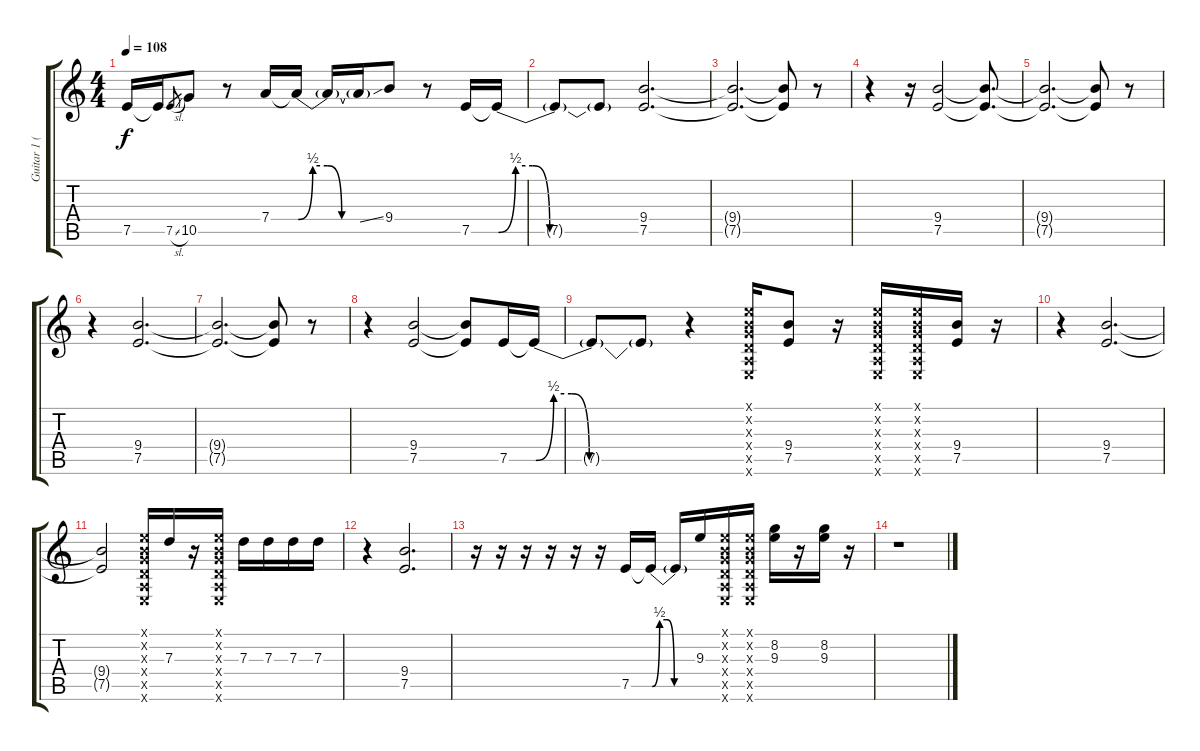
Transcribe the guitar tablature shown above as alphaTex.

\track ("Guitar 1 (Josh Klinghoffer)" "Guitar 1 (") {instrument overdrivenguitar}
\staff {score tabs}
\tuning (E4 B3 G3 D3 A2 E2) {hide}
\ts (4 4)
\tempo 108
\clef g2
\ks c
7.5{t}.16{dy f} 7.5{be (hold 0 0 60 0) t}.16 7.5{sl}.8{gr} 10.5.8 r.8 7.4.16 7.4{be (custom 0 0 10 2 20 2 30 0 60 0) t}.16 7.4{t}.16 7.4{ss t}.16 9.4.8 r.8 7.5.16 7.5{be (custom 0 0 10 2 20 2 30 0 60 0) t}.16 |
7.5{t}.8 7.5{be (hold 0 0 60 0) t}.8 (9.4 7.5).2{d} |
(9.4{t} 7.5{t}).2{d} (9.4{t} 7.5{t}).8 r.8 |
r.4 r.16 (9.4 7.5).2 (9.4{t} 7.5{t}).8{d} |
(9.4{t} 7.5{t}).2{d} (9.4{t} 7.5{t}).8 r.8 |
r.4 (9.4 7.5).2{d} |
(9.4{t} 7.5{t}).2{d} (9.4{t} 7.5{t}).8 r.8 |
r.4 (9.4 7.5).2 (9.4{t} 7.5{t}).8 7.5.16 7.5{be (custom 0 0 10 2 20 2 30 0 60 0) t}.16 |
7.5{t}.8 7.5{be (hold 0 0 60 0) t}.8 r.4 (0.1{x} 0.2{x} 0.3{x} 0.4{x} 0.5{x} 0.6{x}).16 (9.4 7.5).8 r.16 (0.1{x} 0.2{x} 0.3{x} 0.4{x} 0.5{x} 0.6{x}).16 (0.1{x} 0.2{x} 0.3{x} 0.4{x} 0.5{x} 0.6{x}).16 (9.4 7.5).16 r.16 |
r.4 (9.4 7.5).2{d} |
(9.4{t} 7.5{t}).2 (0.1{x} 0.2{x} 0.3{x} 0.4{x} 0.5{x} 0.6{x}).16 7.3.16 r.16 (0.1{x} 0.2{x} 0.3{x} 0.4{x} 0.5{x} 0.6{x}).16 7.3.16 7.3.16 7.3.16 7.3.16 |
r.4 (9.4 7.5).2{d} |
r.16 r.16 r.16 r.16 r.16 r.16 7.5.16 7.5{be (custom 0 0 10 2 20 2 30 0 60 0) t}.16 7.5{t}.16 9.3.16 (0.1{x} 0.2{x} 0.3{x} 0.4{x} 0.5{x} 0.6{x}).16 (0.1{x} 0.2{x} 0.3{x} 0.4{x} 0.5{x} 0.6{x}).16 (8.2 9.3).16 r.16 (8.2 9.3).16 r.16 |
r.1
